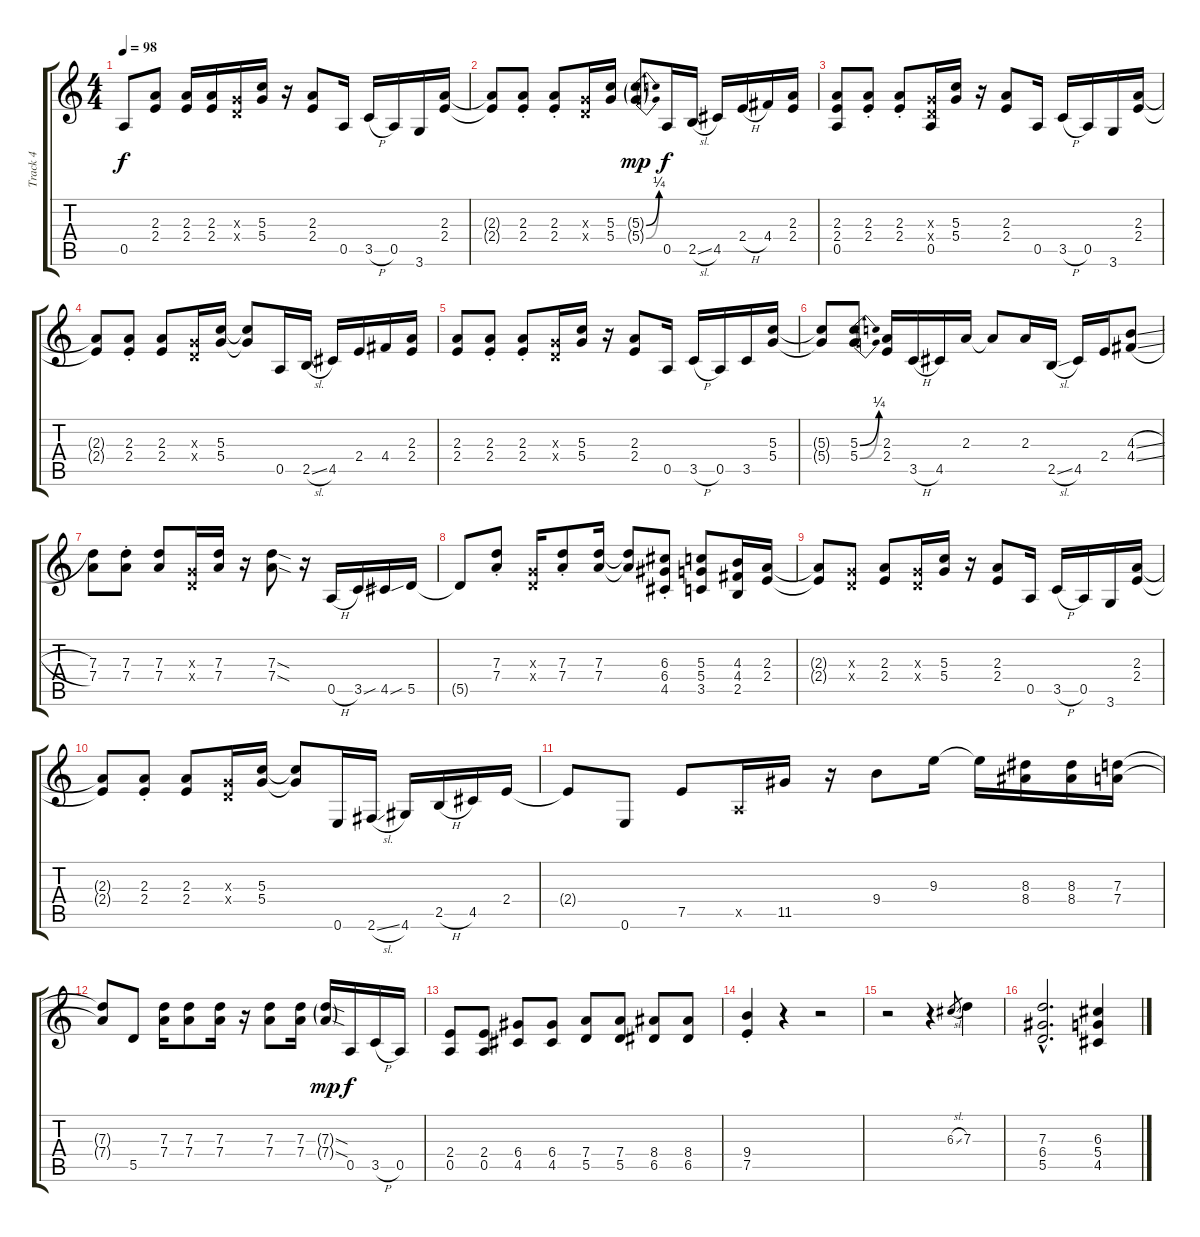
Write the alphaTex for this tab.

\track ("Track 4" "Track 4") {instrument overdrivenguitar}
\staff {score tabs}
\tuning (E4 B3 G3 D3 A2 E2) {hide}
\ts (4 4)
\tempo 98
\clef g2
\ks c
0.5{t}.8{dy f} (2.3 2.4).8 (2.3 2.4).16 (2.3 2.4).16 (0.3{x} 0.4{x}).16 (5.3 5.4).16 r.16 (2.3 2.4).8 0.5.16 3.5{h}.16 0.5.16 3.6.16 (2.3 2.4).16 |
(2.3{t} 2.4{t}).8 (2.3{st} 2.4{st}).8 (2.3{st} 2.4{st}).8 (0.3{x} 0.4{x}).16 (5.3 5.4).16 (5.3{be (bend 0 0 60 1) g} 5.4{be (bend 0 0 60 1) g}).8{dy mp} 0.5.16{dy f} 2.5{sl}.16 4.5.16 2.4{h}.16 4.4.16 (2.3 2.4).16 |
(2.3 2.4 0.5).8 (2.3{st} 2.4{st}).8 (2.3{st} 2.4{st}).8 (0.3{x} 0.4{x} 0.5).16 (5.3 5.4).16 r.16 (2.3 2.4).8 0.5.16 3.5{h}.16 0.5.16 3.6.16 (2.3 2.4).16 |
(2.3{t} 2.4{t}).8 (2.3{st} 2.4{st}).8 (2.3 2.4).8 (0.3{x} 0.4{x}).16 (5.3 5.4).16 (5.3{t} 5.4{t}).8 0.5.16 2.5{sl}.16 4.5.16 2.4.16 4.4.16 (2.3 2.4).16 |
(2.3 2.4).8 (2.3{st} 2.4{st}).8 (2.3{st} 2.4{st}).8 (0.3{x} 0.4{x}).16 (5.3 5.4).16 r.16 (2.3 2.4).8 0.5.16 3.5{h}.16 0.5.16 3.5.16 (5.3 5.4).16 |
(5.3{t} 5.4{t}).8 (5.3{be (bend 0 0 60 1)} 5.4{be (bend 0 0 60 1)}).8 (2.3 2.4).16 3.5{h}.16 4.5.16 2.3.16 2.3{t}.8 2.3.16 2.5{sl}.16 4.5.16 2.4.16 (4.3{sl} 4.4{sl}).8 |
(7.3 7.4).8 (7.3{st} 7.4{st}).8 (7.3 7.4).8 (0.3{x} 0.4{x}).16 (7.3 7.4).16 r.16 (7.3{sod} 7.4{sod}).8 r.16 0.5{h}.16 3.5{sou}.16 4.5{sou}.16 5.5.16 |
5.5{t}.8 (7.3{st} 7.4{st}).8 (0.3{x} 0.4{x}).16 (7.3{st} 7.4{st}).8 (7.3 7.4).16 (7.3{t} 7.4{t}).8 (6.3{st} 6.4{st} 4.5{st}).8 (5.3 5.4 3.5).8 (4.3 4.4 2.5).16 (2.3 2.4).16 |
(2.3{t} 2.4{t}).8 (0.3{x} 0.4{x}).8 (2.3 2.4).8 (0.3{x} 0.4{x}).16 (5.3 5.4).16 r.16 (2.3 2.4).8 0.5.16 3.5{h}.16 0.5.16 3.6.16 (2.3 2.4).16 |
(2.3{t} 2.4{t}).8 (2.3{st} 2.4{st}).8 (2.3 2.4).8 (0.3{x} 0.4{x}).16 (5.3 5.4).16 (5.3{t} 5.4{t}).8 0.6.16 2.6{sl}.16 4.6.16 2.5{h}.16 4.5.16 2.4.16 |
2.4{t}.8 0.6.8 7.5.8 0.5{x}.16 11.5.16 r.16 9.4.8 9.3.16 9.3{t}.16 (8.3 8.4).16 (8.3 8.4).16 (7.3 7.4).16 |
(7.3{t} 7.4{t}).8 5.5.8 (7.3 7.4).16 (7.3 7.4).8 (7.3 7.4).16 r.16 (7.3 7.4).8 (7.3 7.4).16 (7.3{sod g} 7.4{sod g}).16{dy mp} 0.5.16{dy f} 3.5{h}.16 0.5.16 |
(2.4 0.5).8 (2.4 0.5).8 (6.4 4.5).8 (6.4 4.5).8 (7.4 5.5).8 (7.4 5.5).8 (8.4 6.5).8 (8.4 6.5).8 |
(9.4{st} 7.5{st}).4 r.4 r.2 |
r.2 r.4 6.3{sl}.8{gr} 7.3.4 |
(7.3{hac} 6.4{hac} 5.5{hac}).2{d} (6.3 5.4 4.5).4
